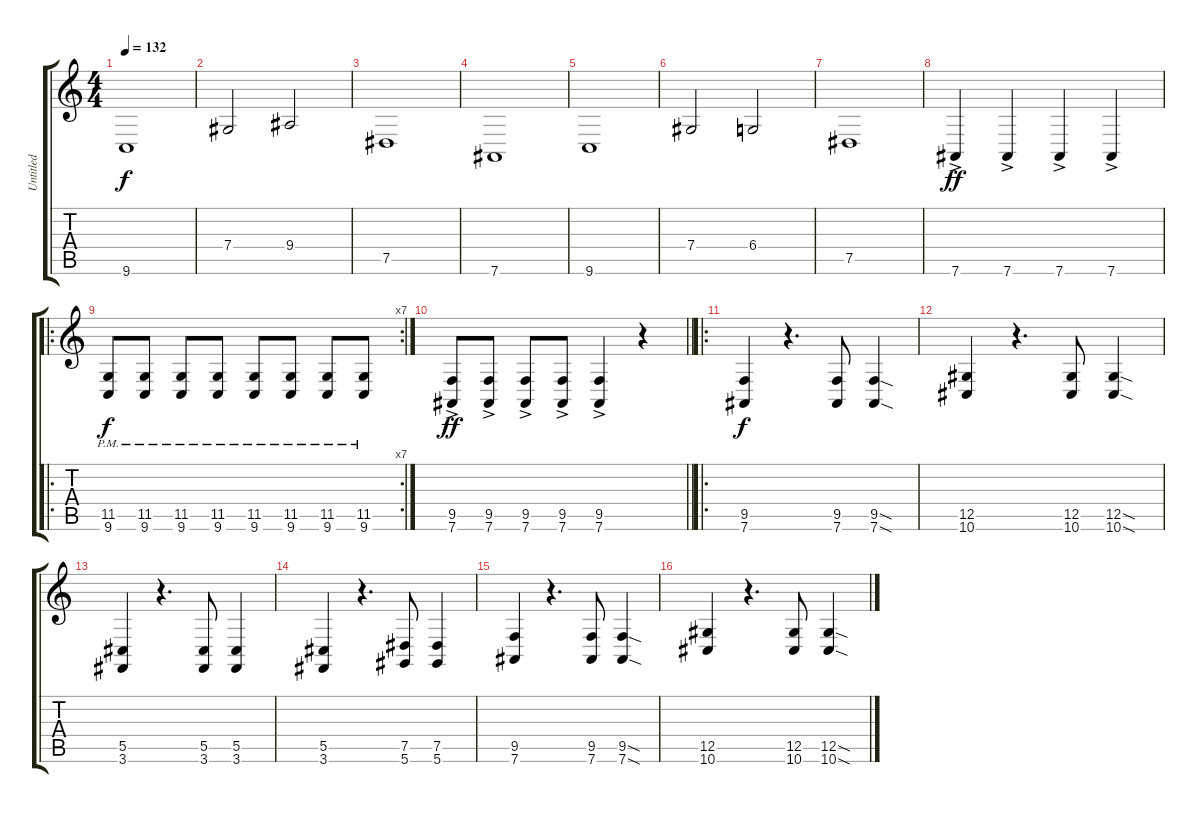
\track ("Untitled" "Untitled") {instrument synthstrings1}
\staff {score tabs}
\tuning (Eb4 Bb3 Gb3 Db3 Ab2 Eb2) {hide}
\ts (4 4)
\tempo 132
\clef g2
\ks c
9.6.1{dy f instrument synthstrings1} |
7.4.2 9.4.2 |
7.5.1 |
7.6.1 |
9.6.1 |
7.4.2 6.4.2 |
7.5.1 |
7.6{ac}.4{dy ff} 7.6{ac}.4 7.6{ac}.4 7.6{ac}.4 |
\ro
\rc 7
(11.5{pm} 9.6{pm}).8{dy f} (11.5{pm} 9.6{pm}).8 (11.5{pm} 9.6{pm}).8 (11.5{pm} 9.6{pm}).8 (11.5{pm} 9.6{pm}).8 (11.5{pm} 9.6{pm}).8 (11.5{pm} 9.6{pm}).8 (11.5{pm} 9.6{pm}).8 |
\barLineRight lightlight
(9.5{ac} 7.6{ac}).8{dy ff} (9.5{ac} 7.6{ac}).8 (9.5{ac} 7.6{ac}).8 (9.5{ac} 7.6{ac}).8 (9.5{ac} 7.6{ac}).4 r.4 |
\ro
(9.5 7.6).4{dy f} r.4{d} (9.5 7.6).8 (9.5{sod} 7.6{sod}).4 |
(12.5 10.6).4 r.4{d} (12.5 10.6).8 (12.5{sod} 10.6{sod}).4 |
(5.5 3.6).4 r.4{d} (5.5 3.6).8 (5.5 3.6).4 |
(5.5 3.6).4 r.4{d} (7.5 5.6).8 (7.5 5.6).4 |
(9.5 7.6).4 r.4{d} (9.5 7.6).8 (9.5{sod} 7.6{sod}).4 |
(12.5 10.6).4 r.4{d} (12.5 10.6).8 (12.5{sod} 10.6{sod}).4
